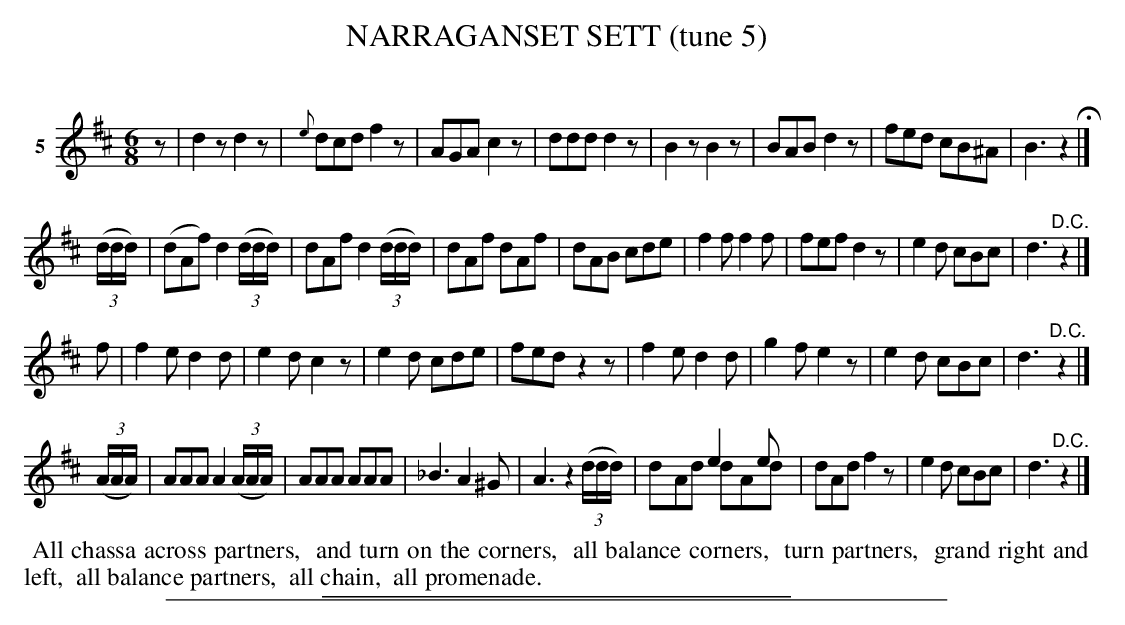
X:1
T: NARRAGANSET SETT (tune 5)
C:
M: 6/8
L: 1/8
K: D
V: 1 name="5"
z |\
d2z d2z | {e}dcd f2z | AGA c2z | ddd d2z |\
B2z B2z | BAB d2z | fed cB^A | B3 z2 H|]
(3(d/d/d/) |\
(dAf) d2(3(d/d/d/) | dAf  d2(3(d/d/d/) | dAf dAf | dAB cde |\
f2f f2f | fef d2z | e2d cBc | d3 "^D.C."z2 |]
f |\
f2e d2d | e2d c2z | e2d cde | fed z2z |\
f2e d2d | g2f e2z | e2d cBc | d3 "^D.C."z2 |]
(3(A/A/A/) |\
AAA A2(3(A/A/A/) | AAA AAA | _B3 A2^G | A3 z2(3(d/d/d/) |\
x3 e2e & dAd dAd | dAd f2z | e2d cBc | d3 "^D.C."z2 |]
